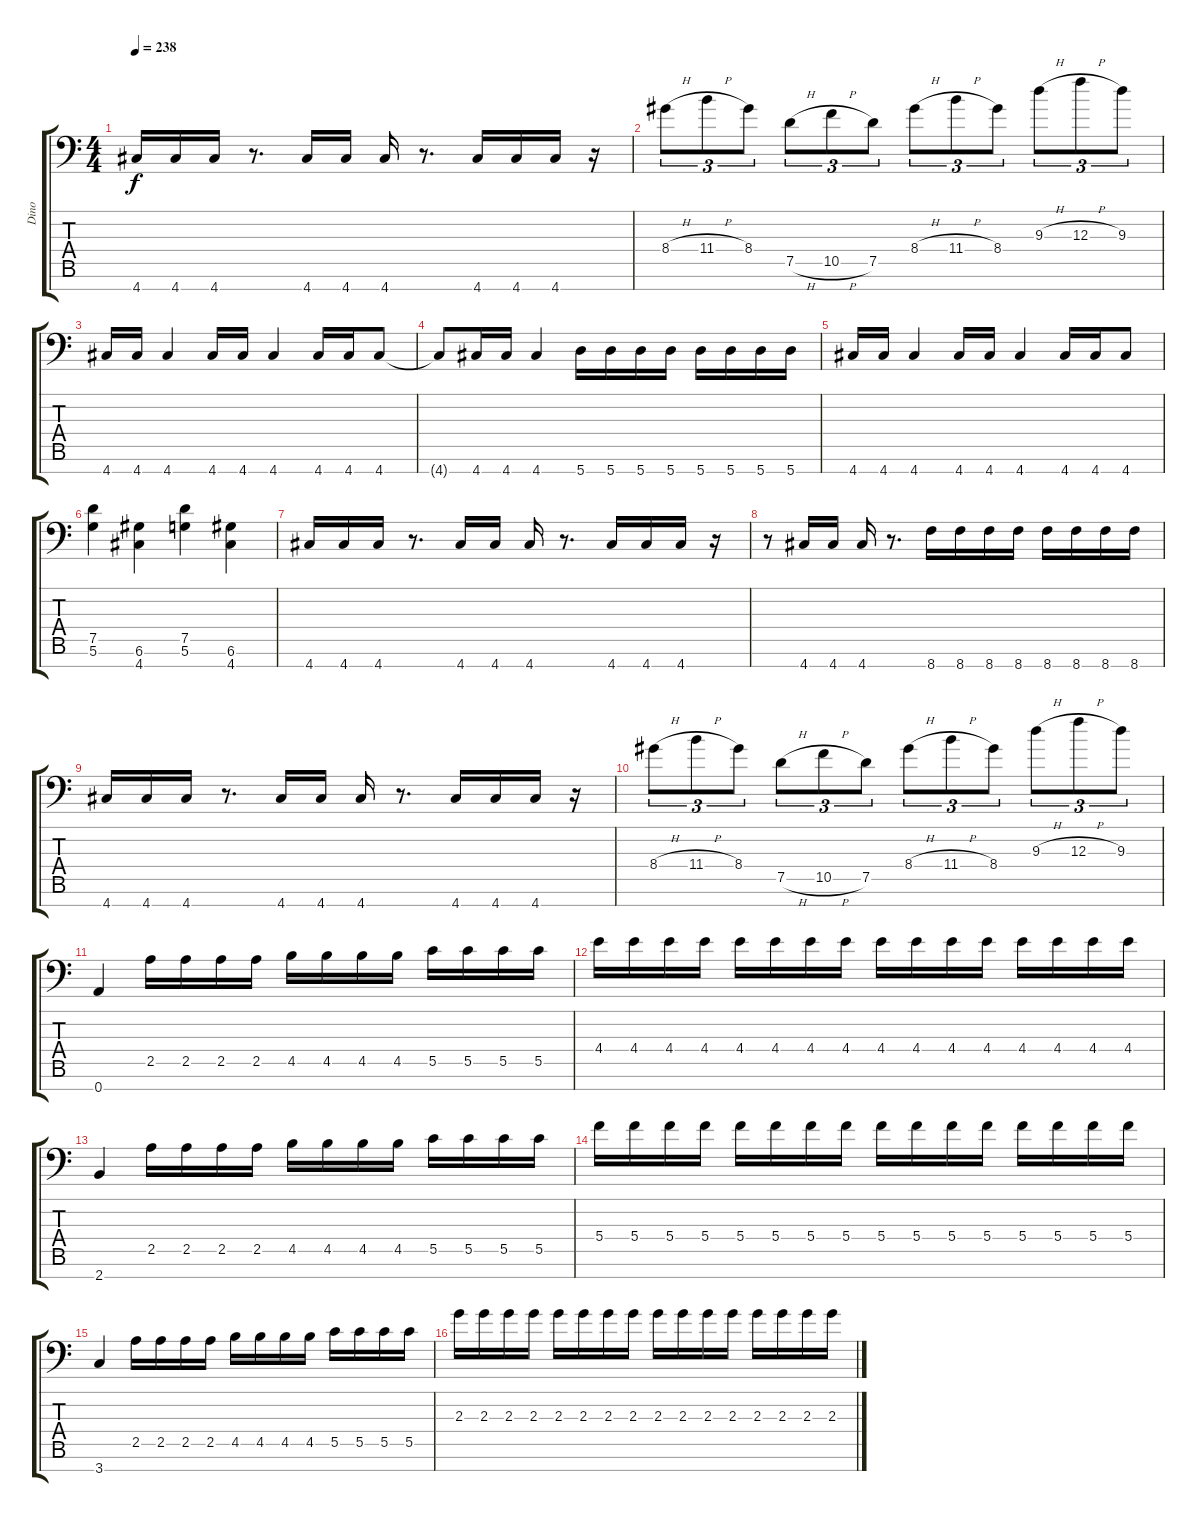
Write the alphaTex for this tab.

\track ("Dino" "Dino") {instrument distortionguitar}
\staff {score tabs}
\tuning (D4 A3 F3 C3 G2 D2 A1) {hide}
\ts (4 4)
\tempo 238
\clef f4
\ks c
4.7.16{dy f} 4.7.16 4.7.16 r.8{d} 4.7.16 4.7.16 4.7.16 r.8{d} 4.7.16 4.7.16 4.7.16 r.16 |
8.4{h}.8{tu (3 2)} 11.4{h}.8{tu (3 2)} 8.4.8{tu (3 2)} 7.5{h}.8{tu (3 2)} 10.5{h}.8{tu (3 2)} 7.5.8{tu (3 2)} 8.4{h}.8{tu (3 2)} 11.4{h}.8{tu (3 2)} 8.4.8{tu (3 2)} 9.3{h}.8{tu (3 2)} 12.3{h}.8{tu (3 2)} 9.3.8{tu (3 2)} |
4.7.16 4.7.16 4.7.4 4.7.16 4.7.16 4.7.4 4.7.16 4.7.16 4.7.8 |
4.7{t}.8 4.7.16 4.7.16 4.7.4 5.7.16 5.7.16 5.7.16 5.7.16 5.7.16 5.7.16 5.7.16 5.7.16 |
4.7.16 4.7.16 4.7.4 4.7.16 4.7.16 4.7.4 4.7.16 4.7.16 4.7.8 |
(7.5 5.6).4 (6.6 4.7).4 (7.5 5.6).4 (6.6 4.7).4 |
4.7.16 4.7.16 4.7.16 r.8{d} 4.7.16 4.7.16 4.7.16 r.8{d} 4.7.16 4.7.16 4.7.16 r.16 |
r.8 4.7.16 4.7.16 4.7.16 r.8{d} 8.7.16 8.7.16 8.7.16 8.7.16 8.7.16 8.7.16 8.7.16 8.7.16 |
4.7.16 4.7.16 4.7.16 r.8{d} 4.7.16 4.7.16 4.7.16 r.8{d} 4.7.16 4.7.16 4.7.16 r.16 |
8.4{h}.8{tu (3 2)} 11.4{h}.8{tu (3 2)} 8.4.8{tu (3 2)} 7.5{h}.8{tu (3 2)} 10.5{h}.8{tu (3 2)} 7.5.8{tu (3 2)} 8.4{h}.8{tu (3 2)} 11.4{h}.8{tu (3 2)} 8.4.8{tu (3 2)} 9.3{h}.8{tu (3 2)} 12.3{h}.8{tu (3 2)} 9.3.8{tu (3 2)} |
0.7.4 2.5.16 2.5.16 2.5.16 2.5.16 4.5.16 4.5.16 4.5.16 4.5.16 5.5.16 5.5.16 5.5.16 5.5.16 |
4.4.16 4.4.16 4.4.16 4.4.16 4.4.16 4.4.16 4.4.16 4.4.16 4.4.16 4.4.16 4.4.16 4.4.16 4.4.16 4.4.16 4.4.16 4.4.16 |
2.7.4 2.5.16 2.5.16 2.5.16 2.5.16 4.5.16 4.5.16 4.5.16 4.5.16 5.5.16 5.5.16 5.5.16 5.5.16 |
5.4.16 5.4.16 5.4.16 5.4.16 5.4.16 5.4.16 5.4.16 5.4.16 5.4.16 5.4.16 5.4.16 5.4.16 5.4.16 5.4.16 5.4.16 5.4.16 |
3.7.4 2.5.16 2.5.16 2.5.16 2.5.16 4.5.16 4.5.16 4.5.16 4.5.16 5.5.16 5.5.16 5.5.16 5.5.16 |
2.3.16 2.3.16 2.3.16 2.3.16 2.3.16 2.3.16 2.3.16 2.3.16 2.3.16 2.3.16 2.3.16 2.3.16 2.3.16 2.3.16 2.3.16 2.3.16
